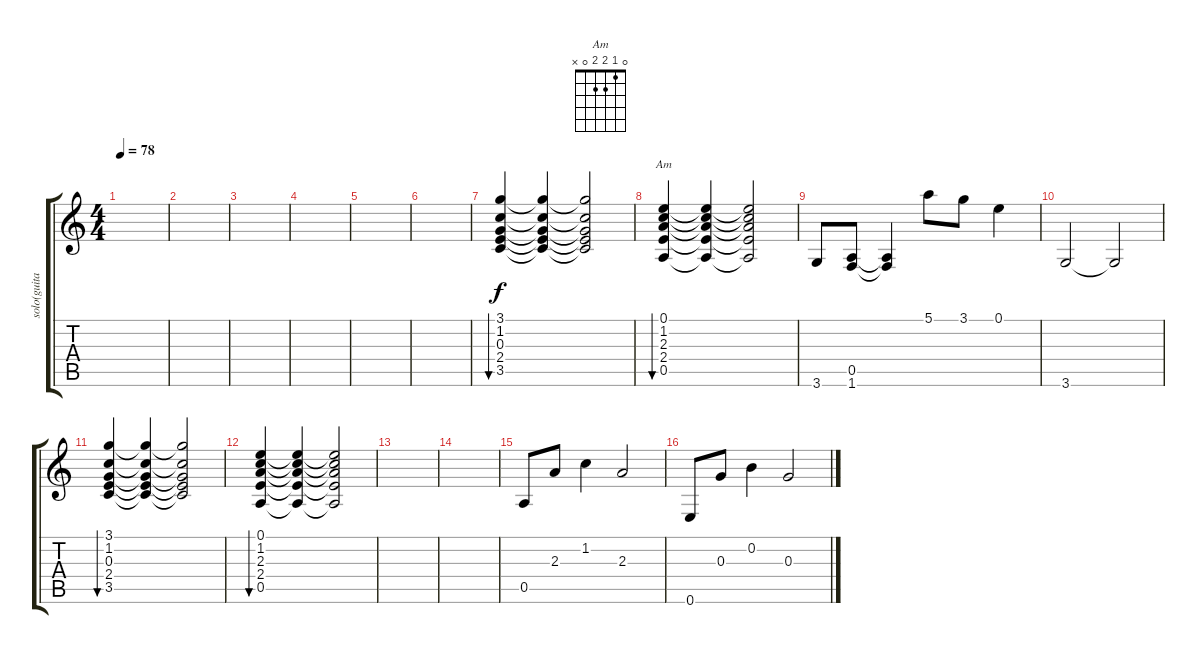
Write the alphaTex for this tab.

\track ("solo(guitar)" "solo(guita") {instrument acousticguitarnylon}
\staff {score tabs}
\tuning (E4 B3 G3 D3 A2 E2) {hide}
\chord ("Am" 0 1 2 2 0 x)
\ts (4 4)
\tempo 78
\clef g2
\ks c
|
|
|
|
|
|
(3.1 1.2 0.3 2.4 3.5).4{bu 240} (3.1{t} 1.2{t} 0.3{t} 2.4{t} 3.5{t}).4 (3.1{t} 1.2{t} 0.3{t} 2.4{t} 3.5{t}).2 |
(0.1 1.2 2.3 2.4 0.5).4{bu 240 ch "Am"} (0.1{t} 1.2{t} 2.3{t} 2.4{t} 0.5{t}).4 (0.1{t} 1.2{t} 2.3{t} 2.4{t} 0.5{t}).2 |
3.6.8 (0.5 1.6).8 (0.5{t} 1.6{t}).4 5.1.8 3.1.8 0.1.4 |
3.6.2 3.6{t}.2 |
(3.1 1.2 0.3 2.4 3.5).4{bu 240} (3.1{t} 1.2{t} 0.3{t} 2.4{t} 3.5{t}).4 (3.1{t} 1.2{t} 0.3{t} 2.4{t} 3.5{t}).2 |
(0.1 1.2 2.3 2.4 0.5).4{bu 240} (0.1{t} 1.2{t} 2.3{t} 2.4{t} 0.5{t}).4 (0.1{t} 1.2{t} 2.3{t} 2.4{t} 0.5{t}).2 |
|
|
0.5.8 2.3.8 1.2.4 2.3.2 |
0.6.8 0.3.8 0.2.4 0.3.2
